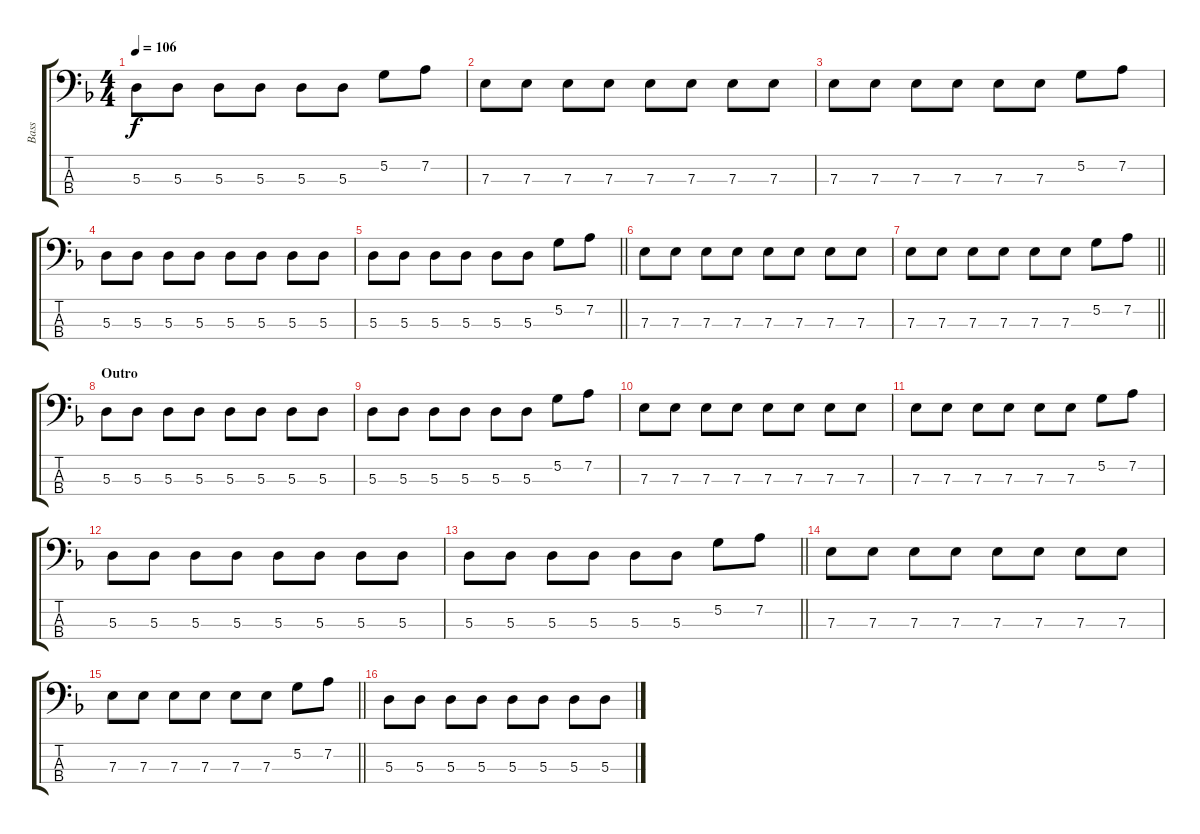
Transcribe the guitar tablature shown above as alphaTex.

\track ("Bass" "Bass") {instrument electricbassfinger}
\staff {score tabs}
\tuning (G2 D2 A1 E1) {hide}
\ts (4 4)
\tempo 106
\clef f4
\ks dminor
5.3.8{dy f} 5.3.8 5.3.8 5.3.8 5.3.8 5.3.8 5.2.8 7.2.8 |
7.3.8 7.3.8 7.3.8 7.3.8 7.3.8 7.3.8 7.3.8 7.3.8 |
7.3.8 7.3.8 7.3.8 7.3.8 7.3.8 7.3.8 5.2.8 7.2.8 |
5.3.8 5.3.8 5.3.8 5.3.8 5.3.8 5.3.8 5.3.8 5.3.8 |
\barLineRight lightlight
5.3.8 5.3.8 5.3.8 5.3.8 5.3.8 5.3.8 5.2.8 7.2.8 |
7.3.8 7.3.8 7.3.8 7.3.8 7.3.8 7.3.8 7.3.8 7.3.8 |
\barLineRight lightlight
7.3.8 7.3.8 7.3.8 7.3.8 7.3.8 7.3.8 5.2.8 7.2.8 |
\section ("" "Outro")
5.3.8 5.3.8 5.3.8 5.3.8 5.3.8 5.3.8 5.3.8 5.3.8 |
5.3.8 5.3.8 5.3.8 5.3.8 5.3.8 5.3.8 5.2.8 7.2.8 |
7.3.8 7.3.8 7.3.8 7.3.8 7.3.8 7.3.8 7.3.8 7.3.8 |
7.3.8 7.3.8 7.3.8 7.3.8 7.3.8 7.3.8 5.2.8 7.2.8 |
5.3.8 5.3.8 5.3.8 5.3.8 5.3.8 5.3.8 5.3.8 5.3.8 |
\barLineRight lightlight
5.3.8 5.3.8 5.3.8 5.3.8 5.3.8 5.3.8 5.2.8 7.2.8 |
7.3.8 7.3.8 7.3.8 7.3.8 7.3.8 7.3.8 7.3.8 7.3.8 |
\barLineRight lightlight
7.3.8 7.3.8 7.3.8 7.3.8 7.3.8 7.3.8 5.2.8 7.2.8 |
5.3.8 5.3.8 5.3.8 5.3.8 5.3.8 5.3.8 5.3.8 5.3.8
